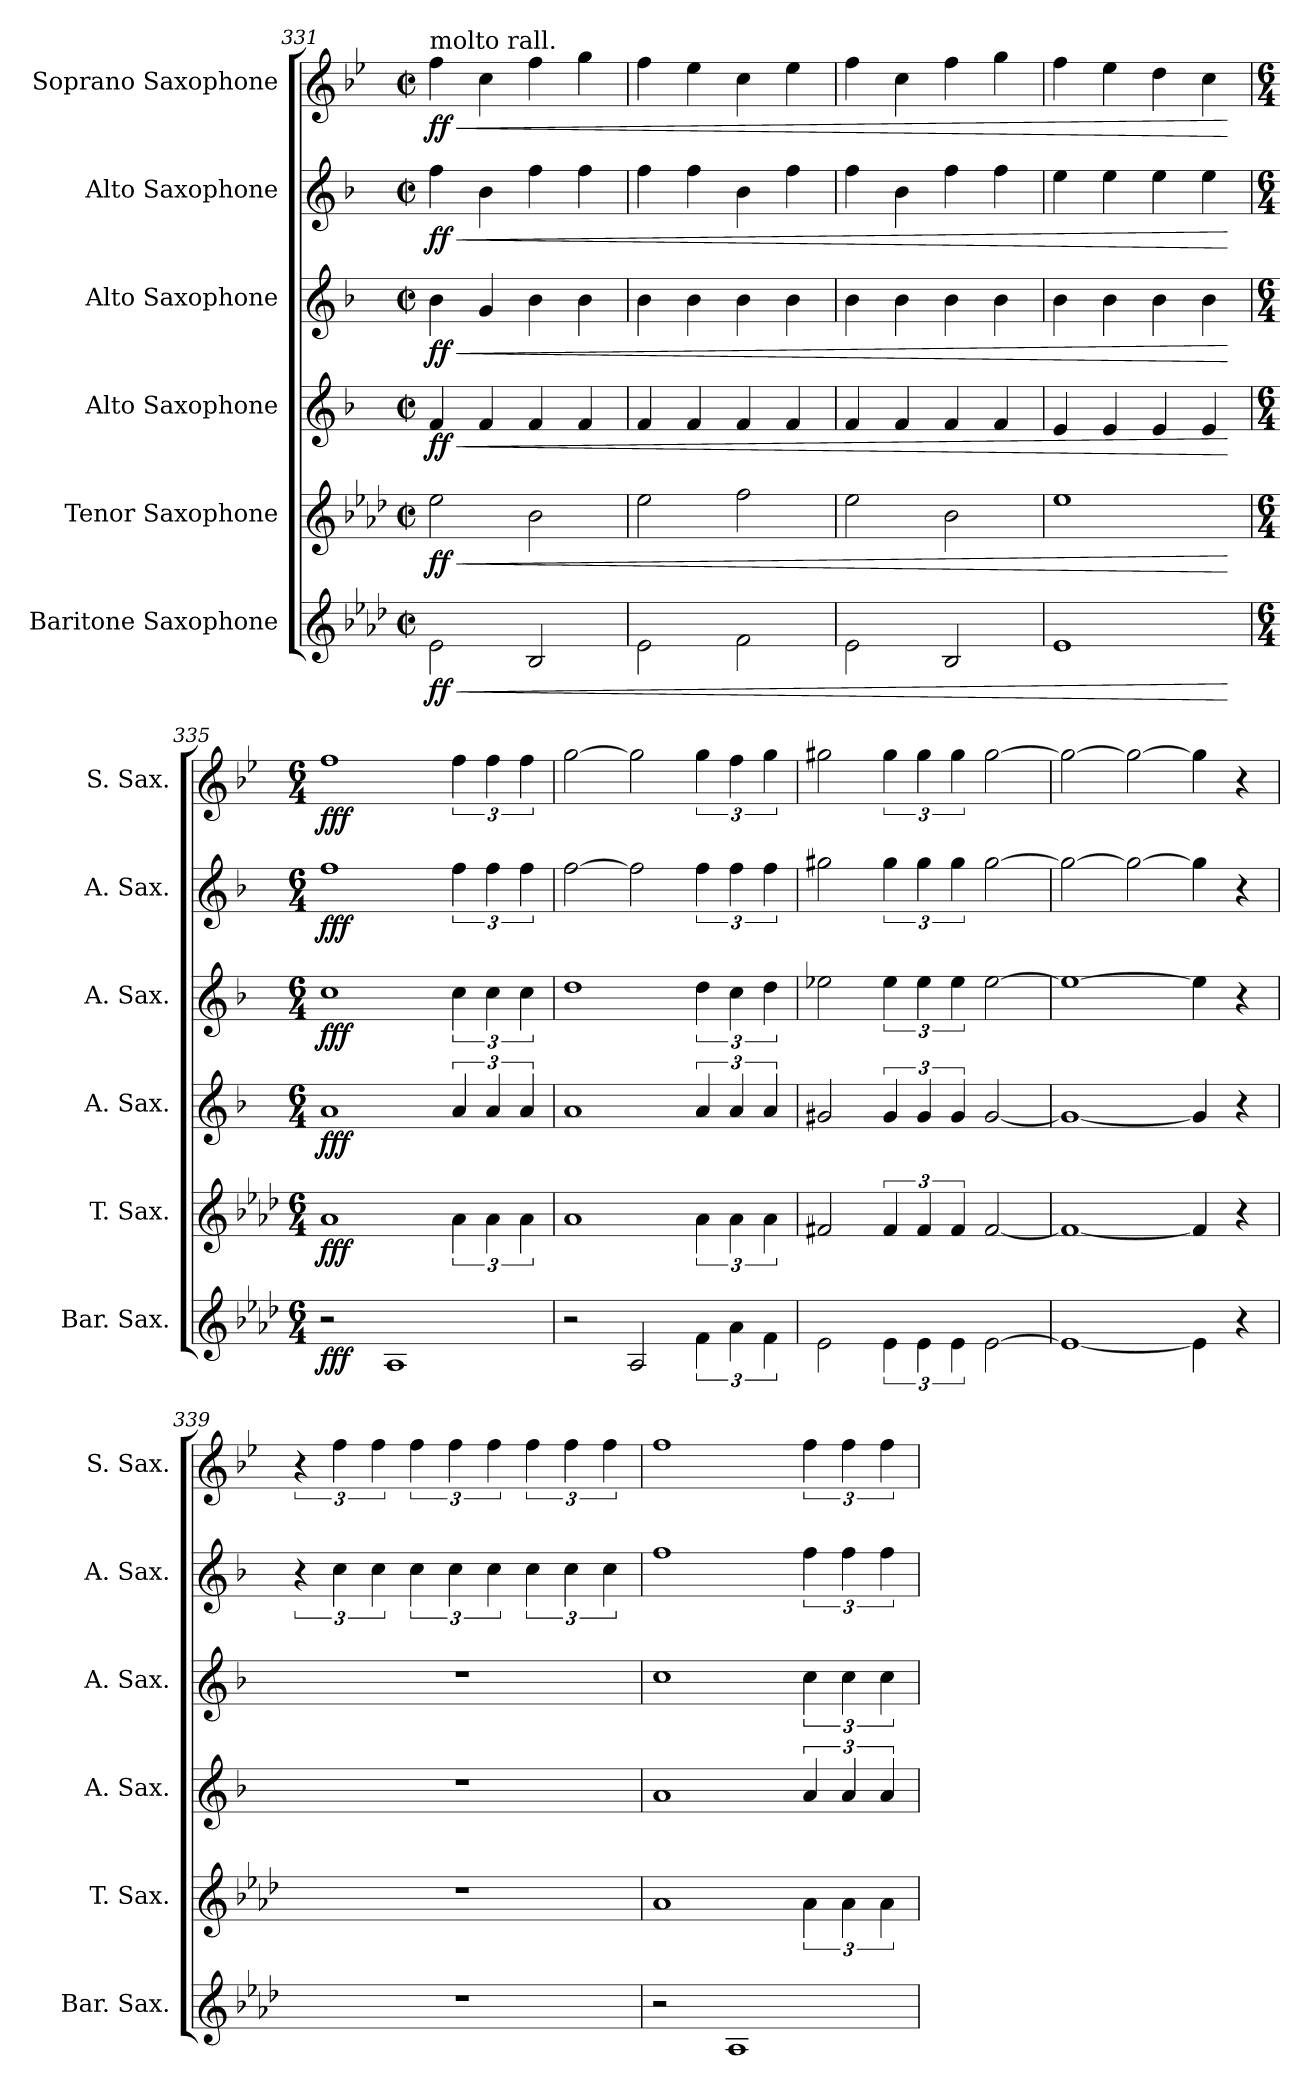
**kern	**dynam	**kern	**dynam	**kern	**dynam	**kern	**dynam	**kern	**dynam	**kern	**dynam
*part6	*part6	*part5	*part5	*part4	*part4	*part3	*part3	*part2	*part2	*part1	*part1
*staff6	*staff6	*staff5	*staff5	*staff4	*staff4	*staff3	*staff3	*staff2	*staff2	*staff1	*staff1
*I"Baritone Saxophone	*	*I"Tenor Saxophone	*	*I"Alto Saxophone	*	*I"Alto Saxophone	*	*I"Alto Saxophone	*	*I"Soprano Saxophone	*
*I'Bar. Sax.	*	*I'T. Sax.	*	*I'A. Sax.	*	*I'A. Sax.	*	*I'A. Sax.	*	*I'S. Sax.	*
*clefG2	*	*clefG2	*	*clefG2	*	*clefG2	*	*clefG2	*	*clefG2	*
*ITrd12c21	*	*ITrd8c14	*	*ITrd5c9	*	*ITrd5c9	*	*ITrd5c9	*	*ITrd1c2	*
*k[b-e-a-d-]	*	*k[b-e-a-d-]	*	*k[b-e-a-d-]	*	*k[b-e-a-d-]	*	*k[b-e-a-d-]	*	*k[b-e-a-d-]	*
*M2/2	*	*M2/2	*	*M2/2	*	*M2/2	*	*M2/2	*	*M2/2	*
*met(c|)	*	*met(c|)	*	*met(c|)	*	*met(c|)	*	*met(c|)	*	*met(c|)	*
=331	=331	=331	=331	=331	=331	=331	=331	=331	=331	=331	=331
!	!	!	!	!	!	!	!	!	!	!LO:TX:a:t=molto rall.	!
!	!LO:HP:b	!	!LO:HP:b	!	!LO:HP:b	!	!LO:HP:b	!	!LO:HP:b	!	!LO:HP:b
!	!LO:DY:n=1:b	!	!LO:DY:n=1:b	!	!LO:DY:n=1:b	!	!LO:DY:n=1:b	!	!LO:DY:n=1:b	!	!LO:DY:n=1:b
2E-\	< ff	2e-\	< ff	4A-/	< ff	4d-\	< ff	4a-\	< ff	4ee-\	< ff
.	.	.	.	4A-/	.	4B-/	.	4d-\	.	4b-\	.
2BB-/	.	2B-\	.	4A-/	.	4d-\	.	4a-\	.	4ee-\	.
.	.	.	.	4A-/	.	4d-\	.	4a-\	.	4ff\	.
=332	=332	=332	=332	=332	=332	=332	=332	=332	=332	=332	=332
2E-\	.	2e-\	.	4A-/	.	4d-\	.	4a-\	.	4ee-\	.
.	.	.	.	4A-/	.	4d-\	.	4a-\	.	4dd-\	.
2F\	.	2f\	.	4A-/	.	4d-\	.	4d-\	.	4b-\	.
.	.	.	.	4A-/	.	4d-\	.	4a-\	.	4dd-\	.
!!LO:PB:g=z
=333	=333	=333	=333	=333	=333	=333	=333	=333	=333	=333	=333
2E-\	.	2e-\	.	4A-/	.	4d-\	.	4a-\	.	4ee-\	.
.	.	.	.	4A-/	.	4d-\	.	4d-\	.	4b-\	.
2BB-/	.	2B-\	.	4A-/	.	4d-\	.	4a-\	.	4ee-\	.
.	.	.	.	4A-/	.	4d-\	.	4a-\	.	4ff\	.
=334	=334	=334	=334	=334	=334	=334	=334	=334	=334	=334	=334
1E-	.	1e-	.	4G/	.	4d-\	.	4g\	.	4ee-\	.
.	.	.	.	4G/	.	4d-\	.	4g\	.	4dd-\	.
.	.	.	.	4G/	.	4d-\	.	4g\	.	4cc\	.
.	.	.	.	4G/	.	4d-\	.	4g\	.	4b-\	.
.	[	.	[	.	[	.	[	.	[	.	[
=335	=335	=335	=335	=335	=335	=335	=335	=335	=335	=335	=335
!!LO:REH:place=s1:a:B:fs=14:t=Z
*M6/4	*	*M6/4	*	*M6/4	*	*M6/4	*	*M6/4	*	*M6/4	*
*	*	*	*	*	*	*	*	*	*	*MM172	*
!	!LO:DY:b	!	!LO:DY:b	!	!LO:DY:b	!	!LO:DY:b	!	!LO:DY:b	!	!LO:DY:b
2r	fff	1A-	fff	1c	fff	1e-	fff	1a-	fff	1ee-	fff
1AA-	.	.	.	.	.	.	.	.	.	.	.
.	.	6A-\	.	6c/	.	6e-\	.	6a-\	.	6ee-\	.
.	.	6A-\	.	6c/	.	6e-\	.	6a-\	.	6ee-\	.
.	.	6A-\	.	6c/	.	6e-\	.	6a-\	.	6ee-\	.
=336	=336	=336	=336	=336	=336	=336	=336	=336	=336	=336	=336
2r	.	1A-	.	1c	.	1f	.	[2a-\	.	[2ff\	.
2AA-/	.	.	.	.	.	.	.	2a-\]	.	2ff\]	.
6F\	.	6A-\	.	6c/	.	6f\	.	6a-\	.	6ff\	.
6A-\	.	6A-\	.	6c/	.	6e-\	.	6a-\	.	6ee-\	.
6F\	.	6A-\	.	6c/	.	6f\	.	6a-\	.	6ff\	.
=337	=337	=337	=337	=337	=337	=337	=337	=337	=337	=337	=337
2E-\	.	2F#X/	.	2Bn/	.	2g-X\	.	2bn\	.	2ff#X\	.
6E-\	.	6F#/	.	6B/	.	6g-\	.	6b\	.	6ff#\	.
6E-\	.	6F#/	.	6B/	.	6g-\	.	6b\	.	6ff#\	.
6E-\	.	6F#/	.	6B/	.	6g-\	.	6b\	.	6ff#\	.
[2E-\	.	[2F#/	.	[2B/	.	[2g-\	.	[2b\	.	[2ff#\	.
=338	=338	=338	=338	=338	=338	=338	=338	=338	=338	=338	=338
1E-_	.	1F#_	.	1B_	.	1g-_	.	2b\_	.	2ff#\_	.
.	.	.	.	.	.	.	.	2b\_	.	2ff#\_	.
4E-\]	.	4F#/]	.	4B/]	.	4g-\]	.	4b\]	.	4ff#\]	.
4r	.	4r	.	4r	.	4r	.	4r	.	4r	.
!!LO:PB:g=z
=339	=339	=339	=339	=339	=339	=339	=339	=339	=339	=339	=339
1.r	.	1.r	.	1.r	.	1.r	.	6r	.	6r	.
.	.	.	.	.	.	.	.	6e-\	.	6ee-\	.
.	.	.	.	.	.	.	.	6e-\	.	6ee-\	.
.	.	.	.	.	.	.	.	6e-\	.	6ee-\	.
.	.	.	.	.	.	.	.	6e-\	.	6ee-\	.
.	.	.	.	.	.	.	.	6e-\	.	6ee-\	.
.	.	.	.	.	.	.	.	6e-\	.	6ee-\	.
.	.	.	.	.	.	.	.	6e-\	.	6ee-\	.
.	.	.	.	.	.	.	.	6e-\	.	6ee-\	.
=340	=340	=340	=340	=340	=340	=340	=340	=340	=340	=340	=340
2r	.	1A-	.	1c	.	1e-	.	1a-	.	1ee-	.
1AA-	.	.	.	.	.	.	.	.	.	.	.
.	.	6A-\	.	6c/	.	6e-\	.	6a-\	.	6ee-\	.
.	.	6A-\	.	6c/	.	6e-\	.	6a-\	.	6ee-\	.
.	.	6A-\	.	6c/	.	6e-\	.	6a-\	.	6ee-\	.
=	=	=	=	=	=	=	=	=	=	=	=
*-	*-	*-	*-	*-	*-	*-	*-	*-	*-	*-	*-
